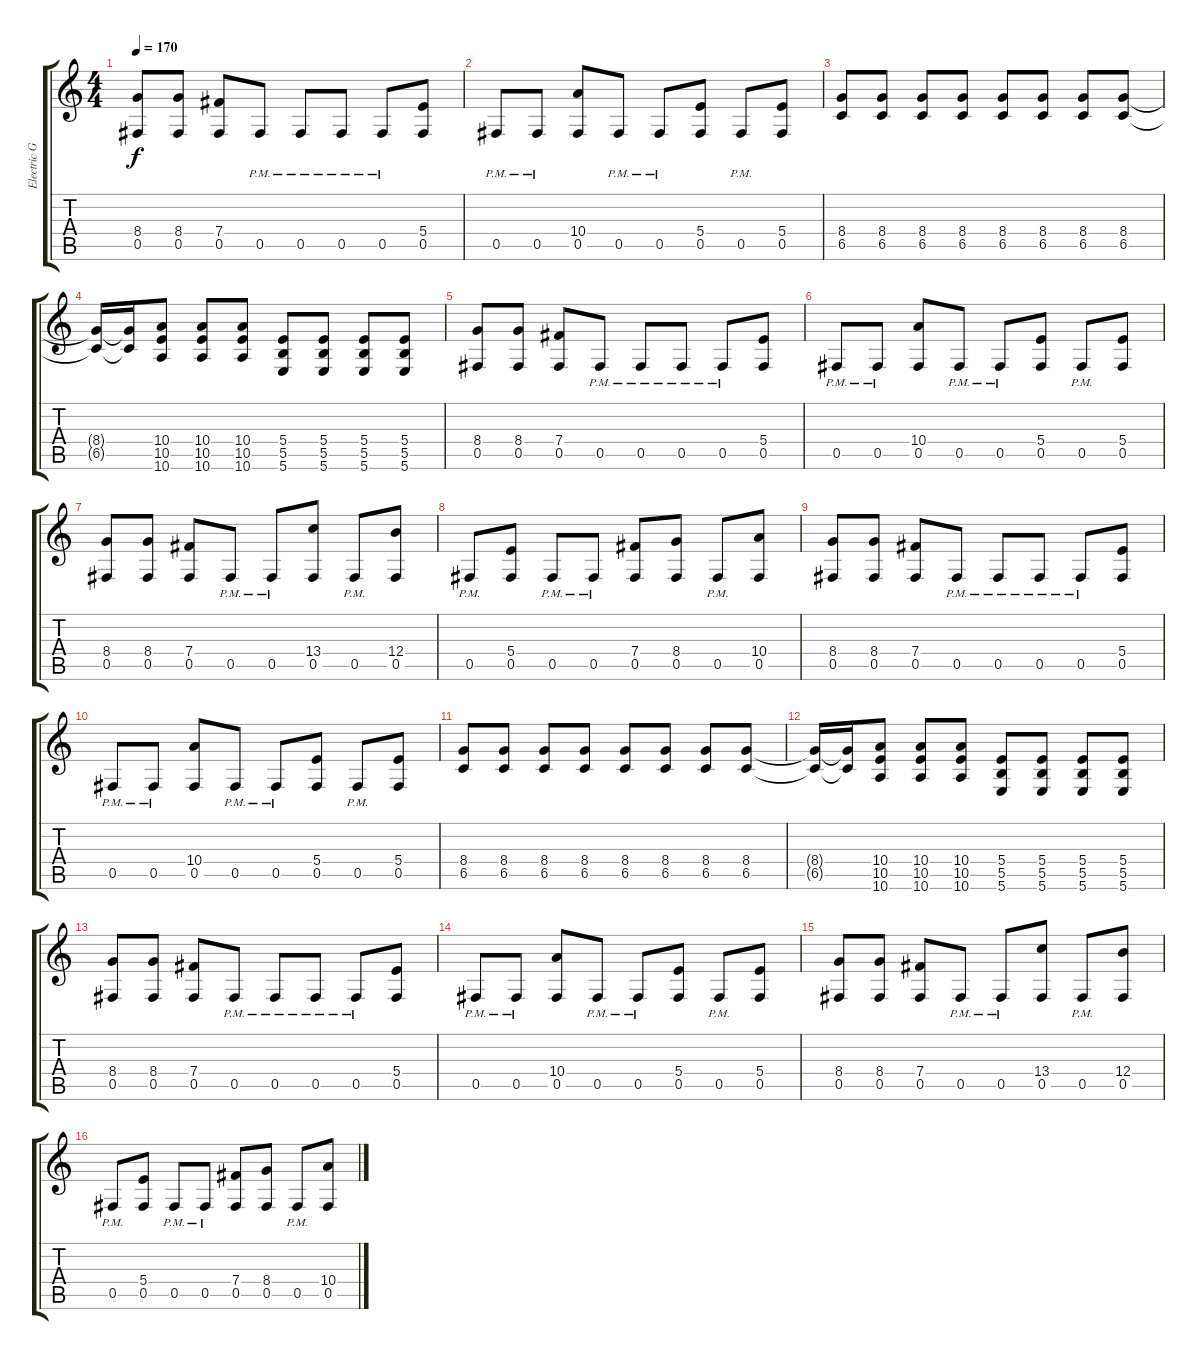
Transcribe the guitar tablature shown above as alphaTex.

\track ("Electric Guitar 1" "Electric G") {instrument distortionguitar}
\staff {score tabs}
\tuning (Db4 Ab3 E3 B2 Gb2 B1) {hide}
\ts (4 4)
\tempo 170
\clef g2
\ks c
(8.4 0.5).8{dy f} (8.4 0.5).8 (7.4 0.5).8 0.5{pm}.8 0.5{pm}.8 0.5{pm}.8 0.5{pm}.8 (5.4 0.5).8 |
0.5{pm}.8 0.5{pm}.8 (10.4 0.5).8 0.5{pm}.8 0.5{pm}.8 (5.4 0.5).8 0.5{pm}.8 (5.4 0.5).8 |
(8.4 6.5).8 (8.4 6.5).8 (8.4 6.5).8 (8.4 6.5).8 (8.4 6.5).8 (8.4 6.5).8 (8.4 6.5).8 (8.4 6.5).8 |
(8.4{t} 6.5{t}).16 (8.4{t} 6.5{t}).16 (10.4 10.5 10.6).8 (10.4 10.5 10.6).8 (10.4 10.5 10.6).8 (5.4 5.5 5.6).8 (5.4 5.5 5.6).8 (5.4 5.5 5.6).8 (5.4 5.5 5.6).8 |
(8.4 0.5).8 (8.4 0.5).8 (7.4 0.5).8 0.5{pm}.8 0.5{pm}.8 0.5{pm}.8 0.5{pm}.8 (5.4 0.5).8 |
0.5{pm}.8 0.5{pm}.8 (10.4 0.5).8 0.5{pm}.8 0.5{pm}.8 (5.4 0.5).8 0.5{pm}.8 (5.4 0.5).8 |
(8.4 0.5).8 (8.4 0.5).8 (7.4 0.5).8 0.5{pm}.8 0.5{pm}.8 (13.4 0.5).8 0.5{pm}.8 (12.4 0.5).8 |
0.5{pm}.8 (5.4 0.5).8 0.5{pm}.8 0.5{pm}.8 (7.4 0.5).8 (8.4 0.5).8 0.5{pm}.8 (10.4 0.5).8 |
(8.4 0.5).8 (8.4 0.5).8 (7.4 0.5).8 0.5{pm}.8 0.5{pm}.8 0.5{pm}.8 0.5{pm}.8 (5.4 0.5).8 |
0.5{pm}.8 0.5{pm}.8 (10.4 0.5).8 0.5{pm}.8 0.5{pm}.8 (5.4 0.5).8 0.5{pm}.8 (5.4 0.5).8 |
(8.4 6.5).8 (8.4 6.5).8 (8.4 6.5).8 (8.4 6.5).8 (8.4 6.5).8 (8.4 6.5).8 (8.4 6.5).8 (8.4 6.5).8 |
(8.4{t} 6.5{t}).16 (8.4{t} 6.5{t}).16 (10.4 10.5 10.6).8 (10.4 10.5 10.6).8 (10.4 10.5 10.6).8 (5.4 5.5 5.6).8 (5.4 5.5 5.6).8 (5.4 5.5 5.6).8 (5.4 5.5 5.6).8 |
(8.4 0.5).8 (8.4 0.5).8 (7.4 0.5).8 0.5{pm}.8 0.5{pm}.8 0.5{pm}.8 0.5{pm}.8 (5.4 0.5).8 |
0.5{pm}.8 0.5{pm}.8 (10.4 0.5).8 0.5{pm}.8 0.5{pm}.8 (5.4 0.5).8 0.5{pm}.8 (5.4 0.5).8 |
(8.4 0.5).8 (8.4 0.5).8 (7.4 0.5).8 0.5{pm}.8 0.5{pm}.8 (13.4 0.5).8 0.5{pm}.8 (12.4 0.5).8 |
0.5{pm}.8 (5.4 0.5).8 0.5{pm}.8 0.5{pm}.8 (7.4 0.5).8 (8.4 0.5).8 0.5{pm}.8 (10.4 0.5).8
